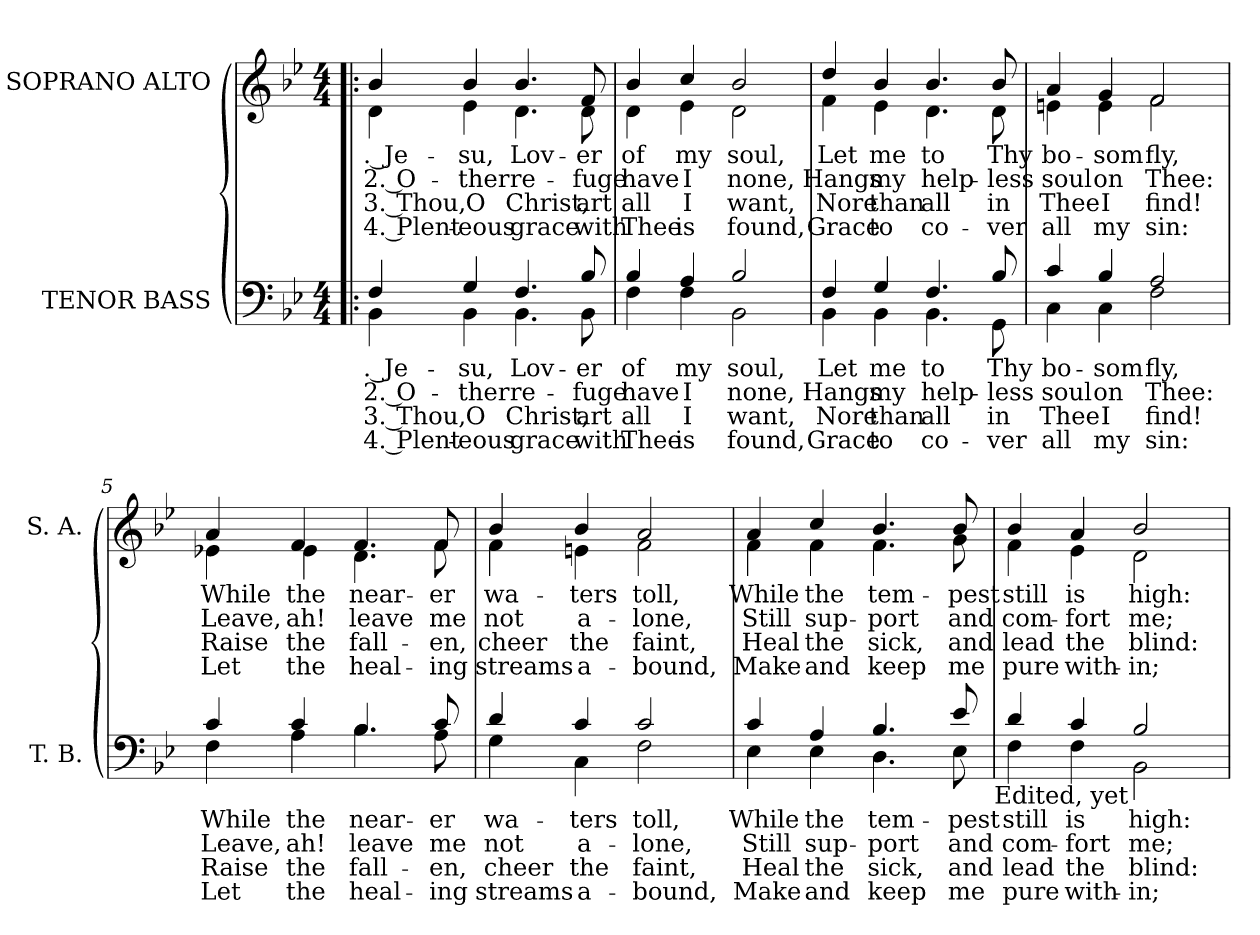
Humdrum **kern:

**kern	**text	**text	**text	**text	**kern	**text	**text	**text	**text
*part2	*part2	*part2	*part2	*part2	*part1	*part1	*part1	*part1	*part1
*staff2	*staff2	*staff2	*staff2	*staff2	*staff1	*staff1	*staff1	*staff1	*staff1
*I"TENOR  BASS	*	*	*	*	*I"SOPRANO  ALTO	*	*	*	*
*I'T.  B.	*	*	*	*	*I'S.  A.	*	*	*	*
!!LO:PB:g=z
*stria5	*	*	*	*	*stria5	*	*	*	*
*clefF4	*	*	*	*	*clefG2	*	*	*	*
*k[b-e-]	*	*	*	*	*k[b-e-]	*	*	*	*
*B-:	*	*	*	*	*B-:	*	*	*	*
*M4/4	*	*	*	*	*M4/4	*	*	*	*
=1!|:	=1!|:	=1!|:	=1!|:	=1!|:	=1!|:	=1!|:	=1!|:	=1!|:	=1!|:
!	!LO:LY:a:rj	!LO:LY:a:rj	!LO:LY:a:rj	!LO:LY:a:rj	!	!LO:LY:b:rj	!LO:LY:b:rj	!LO:LY:b:rj	!LO:LY:b:rj
*^	*	*	*	*	*^	*	*	*	*
4F/	4BB-\	. Je-	-2. O-	-3. Thou,	4. Plent-	4b-/	4d\	. Je-	-2. O-	-3. Thou,	4. Plent-
!	!	!LO:LY:a:cj	!LO:LY:a:cj	!LO:LY:a:cj	!LO:LY:a:cj	!	!	!LO:LY:b:cj	!LO:LY:b:cj	!LO:LY:b:cj	!LO:LY:b:cj
4G/	4BB-\	-su,	ther	O	eous	4b-/	4e-\	-su,	ther	O	eous
!	!	!LO:LY:a:cj	!LO:LY:a:cj	!LO:LY:a:cj	!LO:LY:a:cj	!	!	!LO:LY:b:cj	!LO:LY:b:cj	!LO:LY:b:cj	!LO:LY:b:cj
4.F/	4.BB-\	Lov-	-re-	-Christ,	grace	4.b-/	4.d\	Lov-	-re-	-Christ,	grace
!	!	!LO:LY:a:cj	!LO:LY:a:cj	!LO:LY:a:cj	!LO:LY:a:cj	!	!	!LO:LY:b:cj	!LO:LY:b:cj	!LO:LY:b:cj	!LO:LY:b:cj
8B-/	8BB-\	er	fuge	art	with	8f/	8d\	er	fuge	art	with
=2	=2	=2	=2	=2	=2	=2	=2	=2	=2	=2	=2
!	!	!LO:LY:a:cj	!LO:LY:a:cj	!LO:LY:a:cj	!LO:LY:a:cj	!	!	!LO:LY:b:cj	!LO:LY:b:cj	!LO:LY:b:cj	!LO:LY:b:cj
4B-/	4F\	of	have	all	Thee	4b-/	4d\	of	have	all	Thee
!	!	!LO:LY:a:cj	!LO:LY:a:cj	!LO:LY:a:cj	!LO:LY:a:cj	!	!	!LO:LY:b:cj	!LO:LY:b:cj	!LO:LY:b:cj	!LO:LY:b:cj
4A/	4F\	my	I	I	is	4cc/	4e-\	my	I	I	is
!	!	!LO:LY:a:cj	!LO:LY:a:cj	!LO:LY:a:cj	!LO:LY:a:cj	!	!	!LO:LY:b:cj	!LO:LY:b:cj	!LO:LY:b:cj	!LO:LY:b:cj
2B-/	2BB-\	soul,	none,	want,	found,	2b-/	2d\	soul,	none,	want,	found,
=3	=3	=3	=3	=3	=3	=3	=3	=3	=3	=3	=3
!	!	!LO:LY:a:cj	!LO:LY:a:cj	!LO:LY:a:cj	!LO:LY:a:cj	!	!	!LO:LY:b:cj	!LO:LY:b:cj	!LO:LY:b:cj	!LO:LY:b:cj
4F/	4BB-\	Let	Hangs	Nore	Grace	4dd/	4f\	Let	Hangs	Nore	Grace
!	!	!LO:LY:a:cj	!LO:LY:a:cj	!LO:LY:a:cj	!LO:LY:a:cj	!	!	!LO:LY:b:cj	!LO:LY:b:cj	!LO:LY:b:cj	!LO:LY:b:cj
4G/	4BB-\	me	my	than	to	4b-/	4e-\	me	my	than	to
!	!	!LO:LY:a:cj	!LO:LY:a:cj	!LO:LY:a:cj	!LO:LY:a:cj	!	!	!LO:LY:b:cj	!LO:LY:b:cj	!LO:LY:b:cj	!LO:LY:b:cj
4.F/	4.BB-\	to	help-	-all	co-	4.b-/	4.d\	to	help-	-all	co-
!	!	!LO:LY:a:cj	!LO:LY:a:cj	!LO:LY:a:cj	!LO:LY:a:cj	!	!	!LO:LY:b:cj	!LO:LY:b:cj	!LO:LY:b:cj	!LO:LY:b:cj
8B-/	8GG\	-Thy	less	in	ver	8b-/	8d\	-Thy	less	in	ver
!!LO:LB:g=z	!!
=4	=4	=4	=4	=4	=4	=4	=4	=4	=4	=4	=4
!	!	!LO:LY:a:cj	!LO:LY:a:cj	!LO:LY:a:cj	!LO:LY:a:cj	!	!	!LO:LY:b:cj	!LO:LY:b:cj	!LO:LY:b:cj	!LO:LY:b:cj
4c/	4C\	bo-	-soul	Thee	all	4a/	4en\	bo-	-soul	Thee	all
!	!	!LO:LY:a:cj	!LO:LY:a:cj	!LO:LY:a:cj	!LO:LY:a:cj	!	!	!LO:LY:b:cj	!LO:LY:b:cj	!LO:LY:b:cj	!LO:LY:b:cj
4B-/	4C\	som	on	I	my	4g/	4e\	som	on	I	my
!	!	!LO:LY:a:cj	!LO:LY:a:cj	!LO:LY:a:cj	!LO:LY:a:cj	!	!	!LO:LY:b:cj	!LO:LY:b:cj	!LO:LY:b:cj	!LO:LY:b:cj
2A/	2F\	fly,	Thee:	find!	sin:	2f/	2f\	fly,	Thee:	find!	sin:
=5	=5	=5	=5	=5	=5	=5	=5	=5	=5	=5	=5
!	!	!LO:LY:a:cj	!LO:LY:a:cj	!LO:LY:a:cj	!LO:LY:a:cj	!	!	!LO:LY:b:cj	!LO:LY:b:cj	!LO:LY:b:cj	!LO:LY:b:cj
4c/	4F\	While	Leave,	Raise	Let	4a/	4e-X\	While	Leave,	Raise	Let
!	!	!LO:LY:a:cj	!LO:LY:a:cj	!LO:LY:a:cj	!LO:LY:a:cj	!	!	!LO:LY:b:cj	!LO:LY:b:cj	!LO:LY:b:cj	!LO:LY:b:cj
4c/	4A\	the	ah!	the	the	4f/	4e-\	the	ah!	the	the
!	!	!LO:LY:a:cj	!LO:LY:a:cj	!LO:LY:a:cj	!LO:LY:a:cj	!	!	!LO:LY:b:cj	!LO:LY:b:cj	!LO:LY:b:cj	!LO:LY:b:cj
4.B-/	4.B-\	near-	-leave	fall-	-heal-	4.f/	4.d\	near-	-leave	fall-	-heal-
!	!	!LO:LY:a:cj	!LO:LY:a:cj	!LO:LY:a:cj	!LO:LY:a:cj	!	!	!LO:LY:b:cj	!LO:LY:b:cj	!LO:LY:b:cj	!LO:LY:b:cj
8c/	8A\	-er	me	en,	ing	8f/	8f\	-er	me	en,	ing
=6	=6	=6	=6	=6	=6	=6	=6	=6	=6	=6	=6
!	!	!LO:LY:a:cj	!LO:LY:a:cj	!LO:LY:a:cj	!LO:LY:a:cj	!	!	!LO:LY:b:cj	!LO:LY:b:cj	!LO:LY:b:cj	!LO:LY:b:cj
4d/	4G\	wa-	-not	cheer	streams	4b-/	4f\	wa-	-not	cheer	streams
!	!	!LO:LY:a:cj	!LO:LY:a:cj	!LO:LY:a:cj	!LO:LY:a:cj	!	!	!LO:LY:b:cj	!LO:LY:b:cj	!LO:LY:b:cj	!LO:LY:b:cj
4c/	4C\	ters	a-	-the	a-	4b-/	4en\	ters	a-	-the	a-
!	!	!LO:LY:a:cj	!LO:LY:a:cj	!LO:LY:a:cj	!LO:LY:a:cj	!	!	!LO:LY:b:cj	!LO:LY:b:cj	!LO:LY:b:cj	!LO:LY:b:cj
2c/	2F\	-toll,	lone,	faint,	bound,	2a/	2f\	-toll,	lone,	faint,	bound,
!!LO:LB:g=z	!!
=7	=7	=7	=7	=7	=7	=7	=7	=7	=7	=7	=7
!	!	!LO:LY:a:cj	!LO:LY:a:cj	!LO:LY:a:cj	!LO:LY:a:cj	!	!	!LO:LY:b:cj	!LO:LY:b:cj	!LO:LY:b:cj	!LO:LY:b:cj
4c/	4E-\	While	Still	Heal	Make	4a/	4f\	While	Still	Heal	Make
!	!	!LO:LY:a:cj	!LO:LY:a:cj	!LO:LY:a:cj	!LO:LY:a:cj	!	!	!LO:LY:b:cj	!LO:LY:b:cj	!LO:LY:b:cj	!LO:LY:b:cj
4A/	4E-\	the	sup-	-the	and	4cc/	4f\	the	sup-	-the	and
!	!	!LO:LY:a:cj	!LO:LY:a:cj	!LO:LY:a:cj	!LO:LY:a:cj	!	!	!LO:LY:b:cj	!LO:LY:b:cj	!LO:LY:b:cj	!LO:LY:b:cj
4.B-/	4.D\	tem-	-port	sick,	keep	4.b-/	4.f\	tem-	-port	sick,	keep
!	!	!LO:LY:a:cj	!LO:LY:a:cj	!LO:LY:a:cj	!LO:LY:a:cj	!	!	!LO:LY:b:cj	!LO:LY:b:cj	!LO:LY:b:cj	!LO:LY:b:cj
8e-/	8E-\	pest	and	and	me	8b-/	8g\	pest	and	and	me
!	!LO:TX:b:t=Edited, yet	!	!	!	!	!	!	!	!	!	!
=8	=8	=8	=8	=8	=8	=8	=8	=8	=8	=8	=8
!	!	!LO:LY:a:cj	!LO:LY:a:cj	!LO:LY:a:cj	!LO:LY:a:cj	!	!	!LO:LY:b:cj	!LO:LY:b:cj	!LO:LY:b:cj	!LO:LY:b:cj
4d/	4F\	still	com-	-lead	pure	4b-/	4f\	still	com-	-lead	pure
!	!	!LO:LY:a:cj	!LO:LY:a:cj	!LO:LY:a:cj	!LO:LY:a:cj	!	!	!LO:LY:b:cj	!LO:LY:b:cj	!LO:LY:b:cj	!LO:LY:b:cj
4c/	4F\	is	fort	the	with-	4a/	4e-\	is	fort	the	with-
!	!	!LO:LY:a:cj	!LO:LY:a:cj	!LO:LY:a:cj	!LO:LY:a:cj	!	!	!LO:LY:b:cj	!LO:LY:b:cj	!LO:LY:b:cj	!LO:LY:b:cj
2B-/	2BB-\	-high:	me;	blind:	in;	2b-/	2d\	-high:	me;	blind:	in;
!	!LO:TX:b:t=the	!	!	!	!	!	!	!	!	!	!
!	!LO:TX:b:t=left	!	!	!	!	!	!	!	!	!	!
*v	*v	*	*	*	*	*	*	*	*	*	*
*	*	*	*	*	*v	*v	*	*	*	*
=	=	=	=	=	=	=	=	=	=
*-	*-	*-	*-	*-	*-	*-	*-	*-	*-
